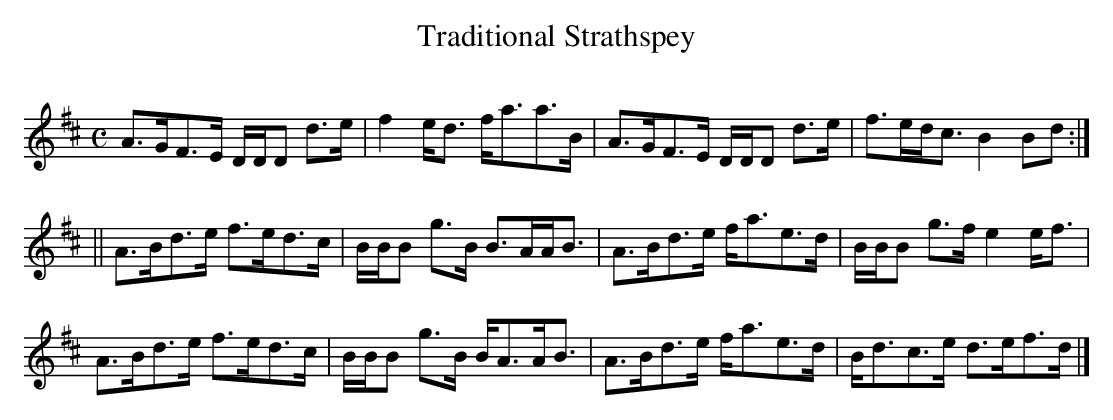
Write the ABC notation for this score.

X:1
T:Traditional Strathspey
Q:288
L:1/8
M:C
K:D
A>GF>E D/D/D d>e|f2 e<d f<aa>B|A>GF>E D/D/D d>e|f>ed<c B2 Bd:|
||A>Bd>e f>ed>c|B/B/B g>B B>AA<B|A>Bd>e f<ae>d|B/B/B g>f e2 e<f|
A>Bd>e f>ed>c|B/B/B g>B B<AA<B|A>Bd>e f<ae>d|B<dc>e d>ef>d|]
